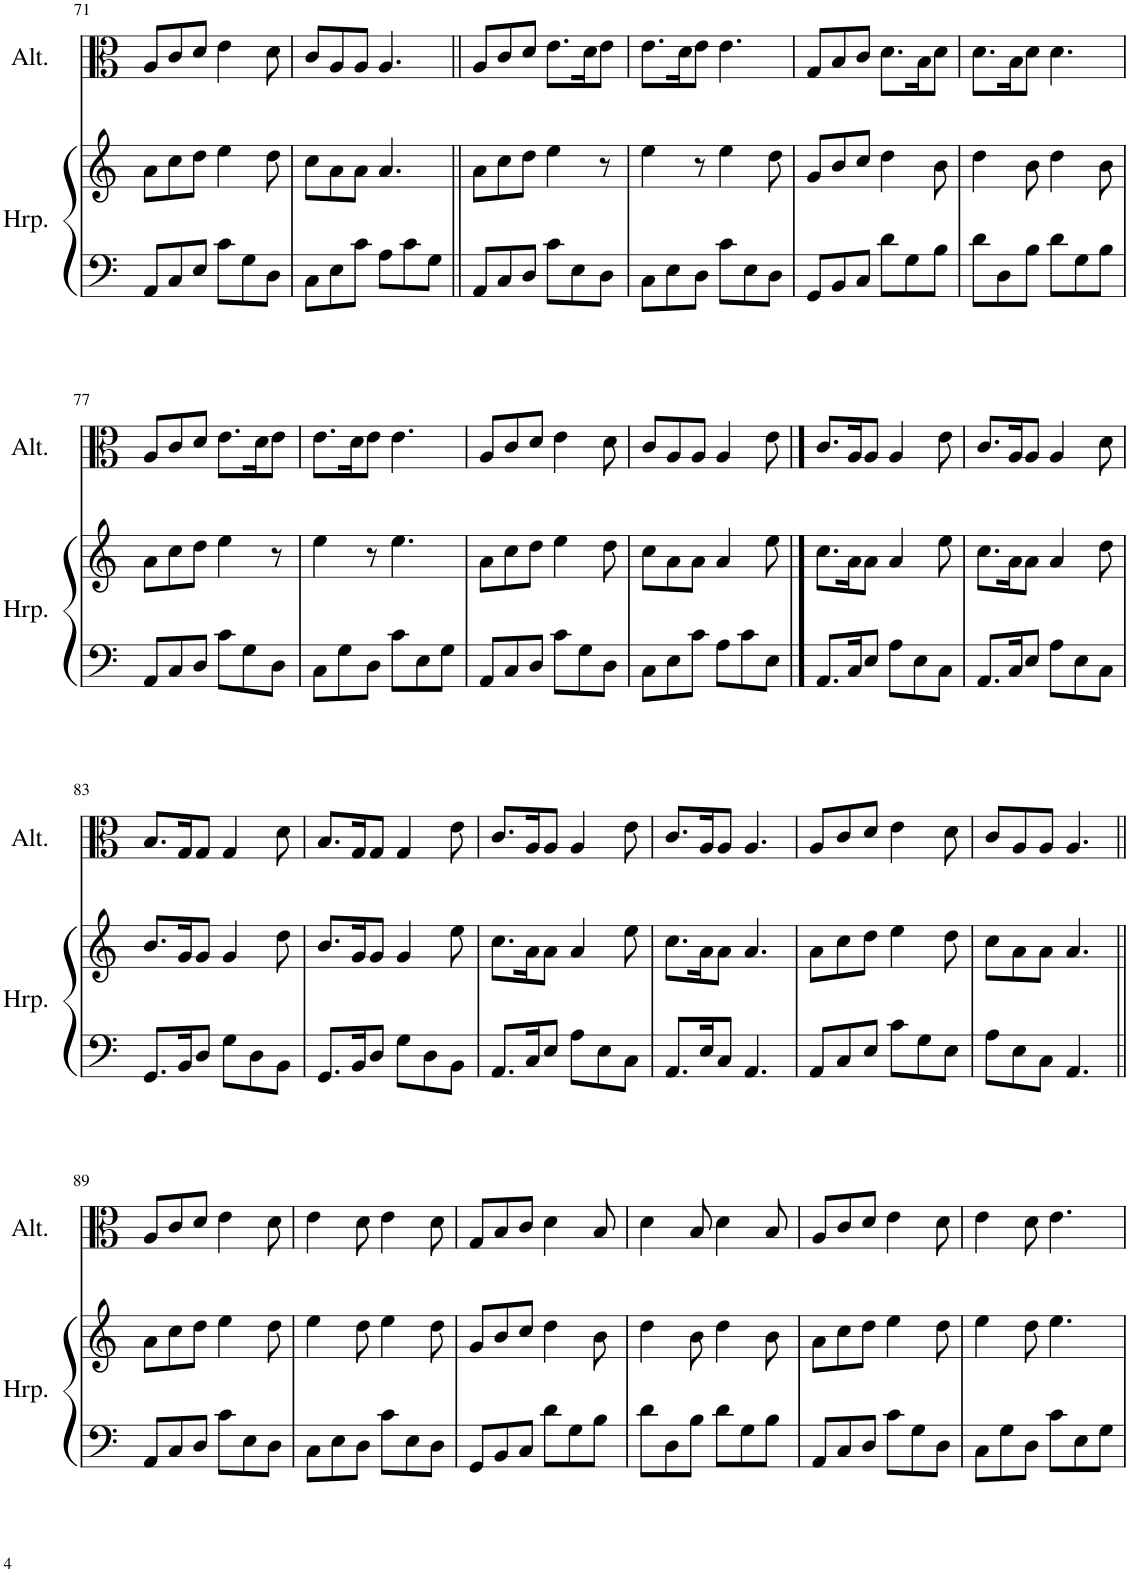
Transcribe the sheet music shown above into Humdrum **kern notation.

**kern	**kern	**kern
*part2	*part2	*part1
*staff3	*staff2	*staff1
*I"Harpe	*	*I"Alto
*I'Hrp.	*	*I'Alt.
!!LO:PB:g=z
*clefF4	*clefG2	*clefC3
*k[]	*k[]	*k[]
*M6/8	*M6/8	*M6/8
=71	=71	=71
8AA/L	8a\L	8A/L
8C/	8cc\	8c/
8E/J	8dd\J	8d/J
8c\L	4ee\	4e\
8G\	.	.
8D\J	8dd\	8d\
=72	=72	=72
8C\L	8cc\L	8c/L
8E\	8a\	8A/
8c\J	8a\J	8A/J
8A\L	4.a/	4.A/
8c\	.	.
8G\J	.	.
=73||	=73||	=73||
8AA/L	8a\L	8A/L
8C/	8cc\	8c/
8D/J	8dd\J	8d/J
8c\L	4ee\	8.e\L
8E\	.	.
.	.	16d\K
8D\J	8r	8e\J
=74	=74	=74
8C\L	4ee\	8.e\L
8E\	.	.
.	.	16d\K
8D\J	8r	8e\J
8c\L	4ee\	4.e\
8E\	.	.
8D\J	8dd\	.
=75	=75	=75
8GG/L	8g/L	8G/L
8BB/	8b/	8B/
8C/J	8cc/J	8c/J
8d\L	4dd\	8.d\L
8G\	.	.
.	.	16B\K
8B\J	8b\	8d\J
=76	=76	=76
8d\L	4dd\	8.d\L
8D\	.	.
.	.	16B\K
8B\J	8b\	8d\J
8d\L	4dd\	4.d\
8G\	.	.
8B\J	8b\	.
!!LO:LB:g=z
=77	=77	=77
8AA/L	8a\L	8A/L
8C/	8cc\	8c/
8D/J	8dd\J	8d/J
8c\L	4ee\	8.e\L
8G\	.	.
.	.	16d\K
8D\J	8r	8e\J
=78	=78	=78
8C\L	4ee\	8.e\L
8G\	.	.
.	.	16d\K
8D\J	8r	8e\J
8c\L	4.ee\	4.e\
8E\	.	.
8G\J	.	.
=79	=79	=79
8AA/L	8a\L	8A/L
8C/	8cc\	8c/
8D/J	8dd\J	8d/J
8c\L	4ee\	4e\
8G\	.	.
8D\J	8dd\	8d\
=80	=80	=80
8C\L	8cc\L	8c/L
8E\	8a\	8A/
8c\J	8a\J	8A/J
8A\L	4a/	4A/
8c\	.	.
8E\J	8ee\	8e\
==81	==81	==81
8.AA/L	8.cc\L	8.c/L
16C/K	16a\K	16A/K
8E/J	8a\J	8A/J
8A\L	4a/	4A/
8E\	.	.
8C\J	8ee\	8e\
=82	=82	=82
8.AA/L	8.cc\L	8.c/L
16C/K	16a\K	16A/K
8E/J	8a\J	8A/J
8A\L	4a/	4A/
8E\	.	.
8C\J	8dd\	8d\
!!LO:LB:g=z
=83	=83	=83
8.GG/L	8.b/L	8.B/L
16BB/K	16g/K	16G/K
8D/J	8g/J	8G/J
8G\L	4g/	4G/
8D\	.	.
8BB\J	8dd\	8d\
=84	=84	=84
8.GG/L	8.b/L	8.B/L
16BB/K	16g/K	16G/K
8D/J	8g/J	8G/J
8G\L	4g/	4G/
8D\	.	.
8BB\J	8ee\	8e\
=85	=85	=85
8.AA/L	8.cc\L	8.c/L
16C/K	16a\K	16A/K
8E/J	8a\J	8A/J
8A\L	4a/	4A/
8E\	.	.
8C\J	8ee\	8e\
=86	=86	=86
8.AA/L	8.cc\L	8.c/L
16E/K	16a\K	16A/K
8C/J	8a\J	8A/J
4.AA/	4.a/	4.A/
=87	=87	=87
8AA/L	8a\L	8A/L
8C/	8cc\	8c/
8E/J	8dd\J	8d/J
8c\L	4ee\	4e\
8G\	.	.
8E\J	8dd\	8d\
=88	=88	=88
8A\L	8cc\L	8c/L
8E\	8a\	8A/
8C\J	8a\J	8A/J
4.AA/	4.a/	4.A/
!!LO:LB:g=z
=89||	=89||	=89||
8AA/L	8a\L	8A/L
8C/	8cc\	8c/
8D/J	8dd\J	8d/J
8c\L	4ee\	4e\
8E\	.	.
8D\J	8dd\	8d\
=90	=90	=90
8C\L	4ee\	4e\
8E\	.	.
8D\J	8dd\	8d\
8c\L	4ee\	4e\
8E\	.	.
8D\J	8dd\	8d\
=91	=91	=91
8GG/L	8g/L	8G/L
8BB/	8b/	8B/
8C/J	8cc/J	8c/J
8d\L	4dd\	4d\
8G\	.	.
8B\J	8b\	8B/
=92	=92	=92
8d\L	4dd\	4d\
8D\	.	.
8B\J	8b\	8B/
8d\L	4dd\	4d\
8G\	.	.
8B\J	8b\	8B/
=93	=93	=93
8AA/L	8a\L	8A/L
8C/	8cc\	8c/
8D/J	8dd\J	8d/J
8c\L	4ee\	4e\
8G\	.	.
8D\J	8dd\	8d\
=94	=94	=94
8C\L	4ee\	4e\
8G\	.	.
8D\J	8dd\	8d\
8c\L	4.ee\	4.e\
8E\	.	.
8G\J	.	.
=	=	=
*-	*-	*-
